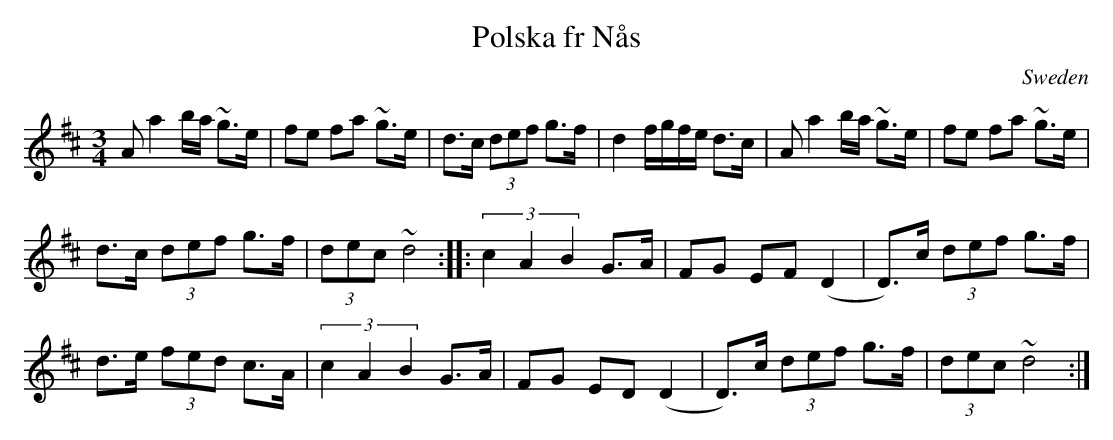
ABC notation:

X:1
T:Polska fr Nås
M:3/4
O:Sweden
K:D major
A a2b/a/ ~g>e | fe fa ~g>e | \
d>c (3def g>f | d2 f/g/f/e/ d>c | \
A a2 b/a/ ~g>e | fe fa ~g>e |
d>c (3def g>f | (3dec ~d4 :: \
(3c2A2B2 G>A | FG EF (D2 | D)>c (3def g>f |
d>e (3fed c>A | (3c2A2B2 G>A |\
FG ED (D2 | D)>c (3def g>f | (3dec ~d4 :|
